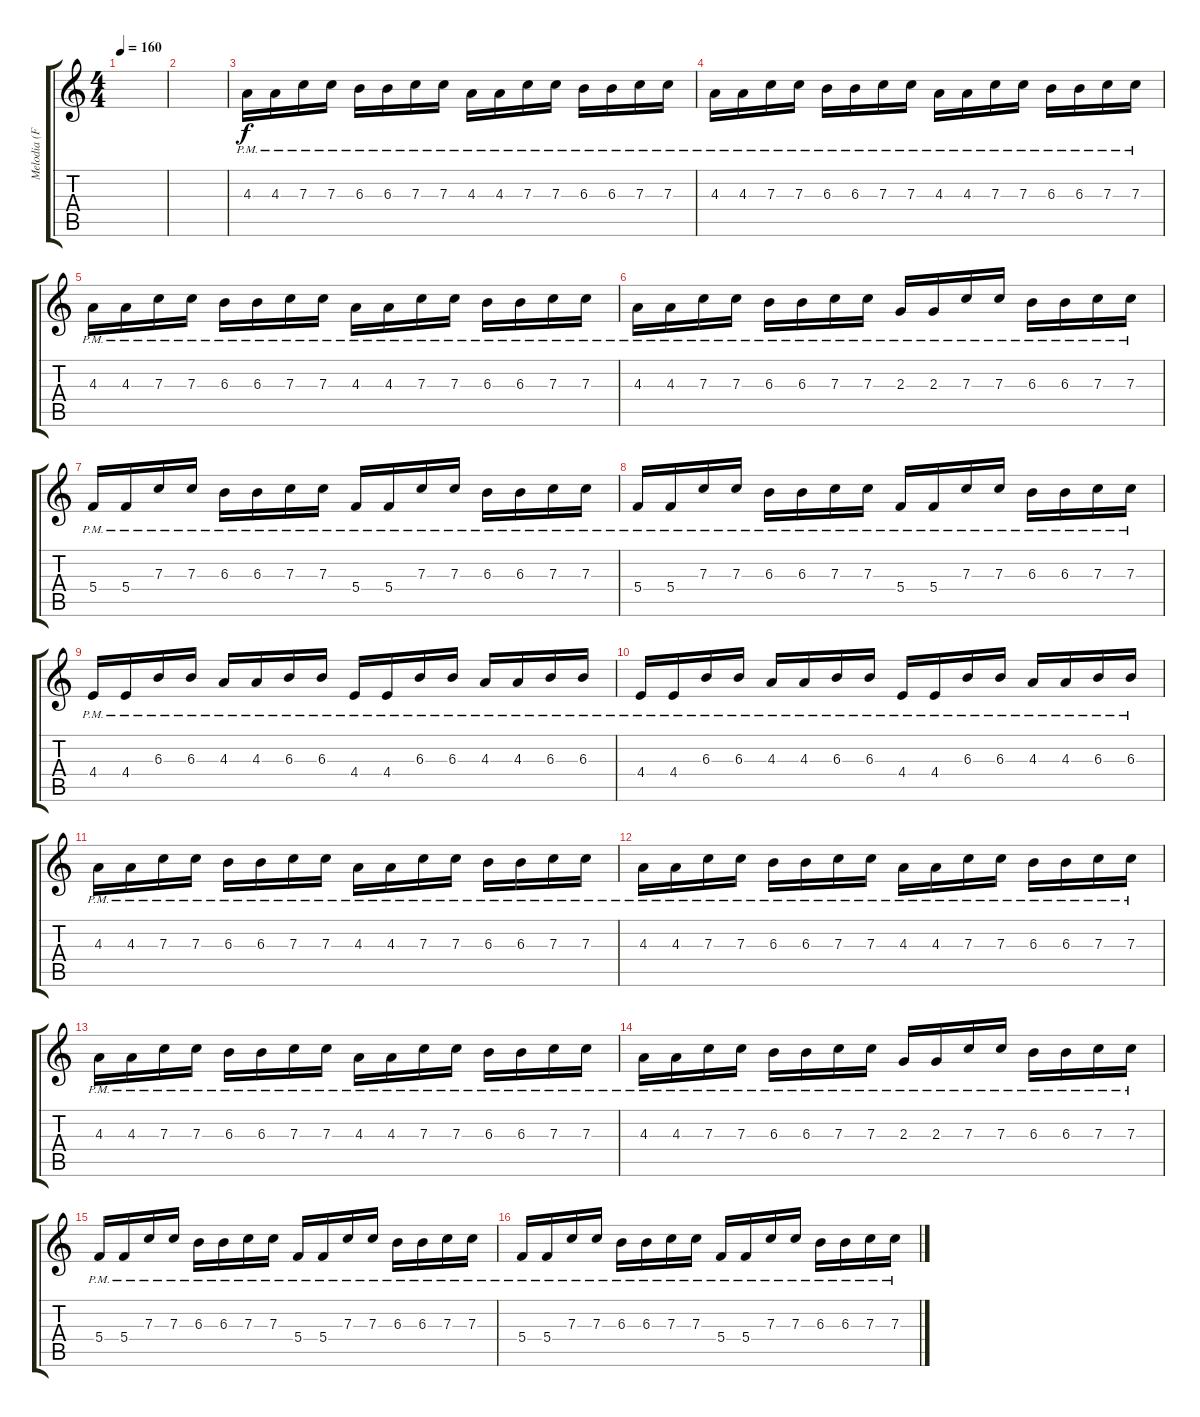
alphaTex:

\track ("Melodia (Francesco)" "Melodia (F") {instrument distortionguitar}
\staff {score tabs}
\tuning (D4 A3 F3 C3 G2 D2) {hide}
\ts (4 4)
\tempo 160
\clef g2
\ks c
|
|
4.3{pm}.16 4.3{pm}.16 7.3{pm}.16 7.3{pm}.16 6.3{pm}.16 6.3{pm}.16 7.3{pm}.16 7.3{pm}.16 4.3{pm}.16 4.3{pm}.16 7.3{pm}.16 7.3{pm}.16 6.3{pm}.16 6.3{pm}.16 7.3{pm}.16 7.3{pm}.16 |
4.3{pm}.16 4.3{pm}.16 7.3{pm}.16 7.3{pm}.16 6.3{pm}.16 6.3{pm}.16 7.3{pm}.16 7.3{pm}.16 4.3{pm}.16 4.3{pm}.16 7.3{pm}.16 7.3{pm}.16 6.3{pm}.16 6.3{pm}.16 7.3{pm}.16 7.3{pm}.16 |
4.3{pm}.16 4.3{pm}.16 7.3{pm}.16 7.3{pm}.16 6.3{pm}.16 6.3{pm}.16 7.3{pm}.16 7.3{pm}.16 4.3{pm}.16 4.3{pm}.16 7.3{pm}.16 7.3{pm}.16 6.3{pm}.16 6.3{pm}.16 7.3{pm}.16 7.3{pm}.16 |
4.3{pm}.16 4.3{pm}.16 7.3{pm}.16 7.3{pm}.16 6.3{pm}.16 6.3{pm}.16 7.3{pm}.16 7.3{pm}.16 2.3{pm}.16 2.3{pm}.16 7.3{pm}.16 7.3{pm}.16 6.3{pm}.16 6.3{pm}.16 7.3{pm}.16 7.3{pm}.16 |
5.4{pm}.16 5.4{pm}.16 7.3{pm}.16 7.3{pm}.16 6.3{pm}.16 6.3{pm}.16 7.3{pm}.16 7.3{pm}.16 5.4{pm}.16 5.4{pm}.16 7.3{pm}.16 7.3{pm}.16 6.3{pm}.16 6.3{pm}.16 7.3{pm}.16 7.3{pm}.16 |
5.4{pm}.16 5.4{pm}.16 7.3{pm}.16 7.3{pm}.16 6.3{pm}.16 6.3{pm}.16 7.3{pm}.16 7.3{pm}.16 5.4{pm}.16 5.4{pm}.16 7.3{pm}.16 7.3{pm}.16 6.3{pm}.16 6.3{pm}.16 7.3{pm}.16 7.3{pm}.16 |
4.4{pm}.16 4.4{pm}.16 6.3{pm}.16 6.3{pm}.16 4.3{pm}.16 4.3{pm}.16 6.3{pm}.16 6.3{pm}.16 4.4{pm}.16 4.4{pm}.16 6.3{pm}.16 6.3{pm}.16 4.3{pm}.16 4.3{pm}.16 6.3{pm}.16 6.3{pm}.16 |
4.4{pm}.16 4.4{pm}.16 6.3{pm}.16 6.3{pm}.16 4.3{pm}.16 4.3{pm}.16 6.3{pm}.16 6.3{pm}.16 4.4{pm}.16 4.4{pm}.16 6.3{pm}.16 6.3{pm}.16 4.3{pm}.16 4.3{pm}.16 6.3{pm}.16 6.3{pm}.16 |
4.3{pm}.16 4.3{pm}.16 7.3{pm}.16 7.3{pm}.16 6.3{pm}.16 6.3{pm}.16 7.3{pm}.16 7.3{pm}.16 4.3{pm}.16 4.3{pm}.16 7.3{pm}.16 7.3{pm}.16 6.3{pm}.16 6.3{pm}.16 7.3{pm}.16 7.3{pm}.16 |
4.3{pm}.16 4.3{pm}.16 7.3{pm}.16 7.3{pm}.16 6.3{pm}.16 6.3{pm}.16 7.3{pm}.16 7.3{pm}.16 4.3{pm}.16 4.3{pm}.16 7.3{pm}.16 7.3{pm}.16 6.3{pm}.16 6.3{pm}.16 7.3{pm}.16 7.3{pm}.16 |
4.3{pm}.16 4.3{pm}.16 7.3{pm}.16 7.3{pm}.16 6.3{pm}.16 6.3{pm}.16 7.3{pm}.16 7.3{pm}.16 4.3{pm}.16 4.3{pm}.16 7.3{pm}.16 7.3{pm}.16 6.3{pm}.16 6.3{pm}.16 7.3{pm}.16 7.3{pm}.16 |
4.3{pm}.16 4.3{pm}.16 7.3{pm}.16 7.3{pm}.16 6.3{pm}.16 6.3{pm}.16 7.3{pm}.16 7.3{pm}.16 2.3{pm}.16 2.3{pm}.16 7.3{pm}.16 7.3{pm}.16 6.3{pm}.16 6.3{pm}.16 7.3{pm}.16 7.3{pm}.16 |
5.4{pm}.16 5.4{pm}.16 7.3{pm}.16 7.3{pm}.16 6.3{pm}.16 6.3{pm}.16 7.3{pm}.16 7.3{pm}.16 5.4{pm}.16 5.4{pm}.16 7.3{pm}.16 7.3{pm}.16 6.3{pm}.16 6.3{pm}.16 7.3{pm}.16 7.3{pm}.16 |
5.4{pm}.16 5.4{pm}.16 7.3{pm}.16 7.3{pm}.16 6.3{pm}.16 6.3{pm}.16 7.3{pm}.16 7.3{pm}.16 5.4{pm}.16 5.4{pm}.16 7.3{pm}.16 7.3{pm}.16 6.3{pm}.16 6.3{pm}.16 7.3{pm}.16 7.3{pm}.16
